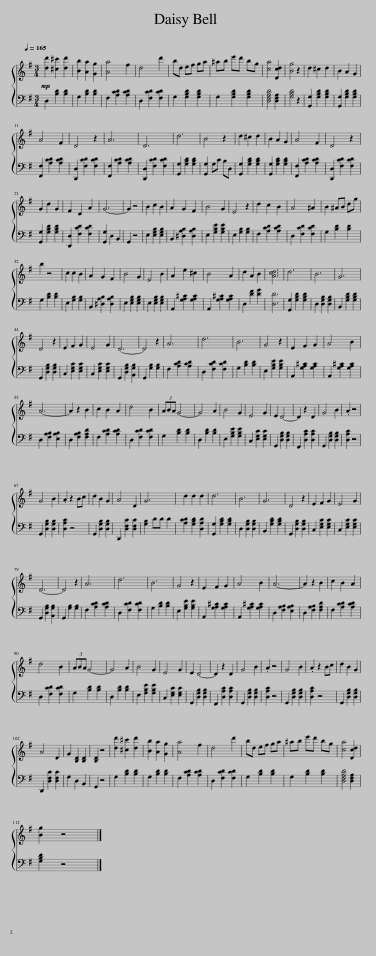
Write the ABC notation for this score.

X:1
%%score { 1 | 2 }
L:1/8
Q:1/4=165
M:3/4
I:linebreak $
K:G
V:1 treble
V:2 bass
V:1
!mp! [dd']2 [^c^c']2 [dd']2 | [Bb]2 [Aa]2 [Gg]2 | [Aa]4 f2 | d4 d'2 | bd ef ga | %5
 ^ab e'd' bg | [ca]4 [Dcd]2 | [Bg]4 z2 | d2 ^c2 d2 | B2 A2 G2 |$ %10
 A4 F2 | D4 z2 | A6 | D6 | d6 | %15
 B4 z2 | d2 ^c2 d2 | B2 A2 G2 | A4 F2 | D4 z2 |$ %20
 G2 d2 G2 | F2 D2 A2 | G6- | G2 z4 | B2 c2 B2 | %25
 A2 G2 F2 | B4 G2 | E4 z2 | d2 c2 B2 | A4 ^A2 | %30
 B2 ^AB dg |$ b2 z4 | c2 c2 B2 | A2 G2 F2 | B4 G2 | %35
 E4 B2 | A2 e2 ^c2 | B4 A2 |[Q:1/4=140] d2 A2 B2 | [Acd]6 | %40
[Q:1/4=170] d6 | B6 | G6 |$ D4 z2 | E2 F2 G2 | %45
 E4 G2 | D6- | D4 z2 | A6 | d6 | %50
 B6 | G4 z2 | E2 F2 G2 | A4 B2 |$ A6- | %55
 A2 z2 B2 | c2 B2 A2 | d4 B2 | (3ABA G4- | G4 A2 | %60
 B4 G2 | E4 G2 | E2 D4- | D2 z2 D2 | G4 B2 | %65
 .A2 z4 |$ G4 B2 | .A2 z2 Bc | d2 B2 G2 | A4 D2 | %70
 G6 | d2 d2 d2 | d6 | B6 | G6 | %75
 D4 z2 | E2 F2 G2 | E4 G2 |$ D6- | D4 z2 | %80
 A6 | d6 | B6 | G4 z2 | E2 F2 G2 | %85
 A4 B2 | A6- | A2 z2 B2 | c2 B2 A2 |$ d4 B2 | %90
 (3ABA G4- | G4 A2 | B4 G2 | E4 G2 | E2 D4- | %95
 D2 z2 D2 | G4 B2 | .A2 z4 | G4 B2 | .A2 z2 Bc | %100
 d2 B2 G2 |$ A4 D2 | G2 [B,D]2 [B,D]2 | [B,D]2 z4 | [dd']2 [^c^c']2 [dd']2 | %105
 [Bb]2 [Aa]2 [Gg]2 | [Aa]4 f2 | d4 d'2 | bd ef ga | ^ab e'd' bg | %110
 [ca]4 [Dcd]2 |$ [Bg]2 z4 |] %112
V:2
!p! D,2 [B,D]2 [B,D]2 | G,2 [B,D]2 [B,D]2 | F,2 [A,CD]2 [A,CD]2 | D,2 [F,CD]2 [F,CD]2 | G,2 [G,B,D]2 [G,B,D]2 | %5
 G,2 [G,B,D]2 [G,B,D]2 | [D,F,A,D]4 [D,F,A,]2 | [G,B,D]4 z2 | [G,,G,]2 [G,B,D]2 [G,B,D]2 | [G,,G,]2 [G,B,D]2 [G,B,D]2 |$ %10
 [F,,F,]2 [A,CD]2 [A,CD]2 | [D,,D,]2 [F,CD]2 [F,CD]2 | [F,,F,]2 [A,CD]2 [A,CD]2 | [D,,D,]2 [F,CD]2 [F,CD]2 | [G,,G,]2 [G,B,D]2 [G,B,D]2 | %15
 [G,,G,]2!mf! G,C B,D, |!p! [G,,G,]2 [G,B,D]2 [G,B,D]2 | [G,,G,]2 [G,B,D]2 [G,B,D]2 | [F,,F,]2 [A,CD]2 [A,CD]2 | [D,,D,]2 [F,CD]2 [F,CD]2 |$ %20
 [G,,G,]2 [G,B,D]2 [G,B,D]2 | [D,,D,]2 [F,CD]2 [F,CD]2 | [G,,G,]2 D,2 B,,2 | G,,2 z4 | E,2 [E,G,B,]2 [E,G,B,]2 | %25
 B,,2 [^D,A,B,]2 [D,A,B,]2 | E,2 [G,B,E]2 [G,B,E]2 | E,2 [G,B,]2 [G,B,]2 | F,2 [A,CD]2 [A,CD]2 | D,2 [F,CD]2 [F,CD]2 | %30
 G,2 [B,D]2 [B,D]2 |$ G,2 [B,D]2 [B,D]2 | E,2 [G,B,]2 [G,B,]2 | B,,2 [^D,A,B,]2 [D,A,B,]2 | E,2 [E,G,B,]2 [E,G,B,]2 | %35
 E,2 [E,G,B,]2 [E,G,B,]2 | A,,2 [G,A,^C]2 [G,A,C]2 | A,,2 [G,A,^C]2 [G,A,C]2 | D,2 [DF]2 [DG]2 | [D,D]6 | %40
 [G,,G,]2 [G,B,D]2 [G,B,D]2 | D,2 [D,G,B,]2 [D,G,B,]2 | B,,2 [G,B,D]2 [G,B,D]2 |$ G,,2 [D,G,B,]2 [D,G,B,]2 | C,2 [E,G,C]2 [E,G,C]2 | %45
 C,2 [E,G,C]2 [E,G,C]2 | G,,2 [D,G,B,]2 [B,,G,B,]2 | G,,2 [G,B,]2 [G,B,]2 | F,2 [A,CD]2 [A,CD]2 | D,2 [F,CD]2 [F,CD]2 | %50
 G,2 [B,D]2 [B,D]2 | E,2 [G,B,E]2 [G,B,E]2 | A,,2 [G,A,^C]2 [G,A,C]2 | A,,2 [G,A,^C]2 [G,A,C]2 |$ D,2 [F,A,B,]2 [E,A,B,]2 | %55
 D,2 [F,A,B,]2 [F,A,D]2 | F,2 [A,CD]2 [A,CD]2 | D,2 [F,CD]2 [F,CD]2 | G,2 [B,D]2 [B,D]2 | D,2 [B,D]2 [B,D]2 | %60
 E,2 [G,B,E]2 [G,B,E]2 | C,2 [E,G,C]2 [E,G,C]2 | G,,2 [D,G,B,]2 [D,G,B,]2 | F,,2 [D,A,C]2 [D,A,C]2 | G,,2 [D,G,B,]2 [D,G,B,]2 | %65
 [D,A,C]2 z4 |$ G,,2 [D,G,B,]2 [D,G,B,]2 | [D,A,C]2 z4 | G,,2 [D,G,B,]2 [D,G,B,]2 | D,,2 [D,F,C]2 [D,F,C]2 | %70
 [G,B,]2 DD D2 | [A,CD]2 [G,B,D]2 [D,A,D]2 | [G,,G,]2 [G,B,D]2 [G,B,D]2 | D,2 [D,G,B,]2 [D,G,B,]2 | B,,2 [G,B,D]2 [G,B,D]2 | %75
 G,,2 [D,G,B,]2 [D,G,B,]2 | C,2 [E,G,C]2 [E,G,C]2 | C,2 [E,G,C]2 [E,G,C]2 |$ G,,2 [D,G,B,]2 [B,,G,B,]2 | G,,2 [G,B,]2 [G,B,]2 | %80
 F,2 [A,CD]2 [A,CD]2 | D,2 [F,CD]2 [F,CD]2 | G,2 [B,D]2 [B,D]2 | E,2 [G,B,E]2 [G,B,E]2 | A,,2 [G,A,^C]2 [G,A,C]2 | %85
 A,,2 [G,A,^C]2 [G,A,C]2 | D,2 [F,A,B,]2 [E,A,B,]2 | D,2 [F,A,B,]2 [F,A,D]2 | F,2 [A,CD]2 [A,CD]2 |$ D,2 [F,CD]2 [F,CD]2 | %90
 G,2 [B,D]2 [B,D]2 | D,2 [B,D]2 [B,D]2 | E,2 [G,B,E]2 [G,B,E]2 | C,2 [E,G,C]2 [E,G,C]2 | G,,2 [D,G,B,]2 [D,G,B,]2 | %95
 F,,2 [D,A,C]2 [D,A,C]2 | G,,2 [D,G,B,]2 [D,G,B,]2 | [D,A,C]2 z4 | G,,2 [D,G,B,]2 [D,G,B,]2 | [D,A,C]2 z4 | %100
 G,,2 [D,G,B,]2 [D,G,B,]2 |$ D,,2 [D,F,C]2 [D,F,C]2 | G,2 D,2 B,,2 | G,,2 z4 | G,2 [B,D]2 [B,D]2 | %105
 G,2 [B,D]2 [B,D]2 | F,2 [A,CD]2 [A,CD]2 | D,2 [F,CD]2 [F,CD]2 | G,2 [B,D]2 [B,D]2 | G,2 [B,D]2 [B,D]2 | %110
 [D,F,A,D]4 [D,F,A,]2 |$ [G,B,D]2 z4 |] %112
